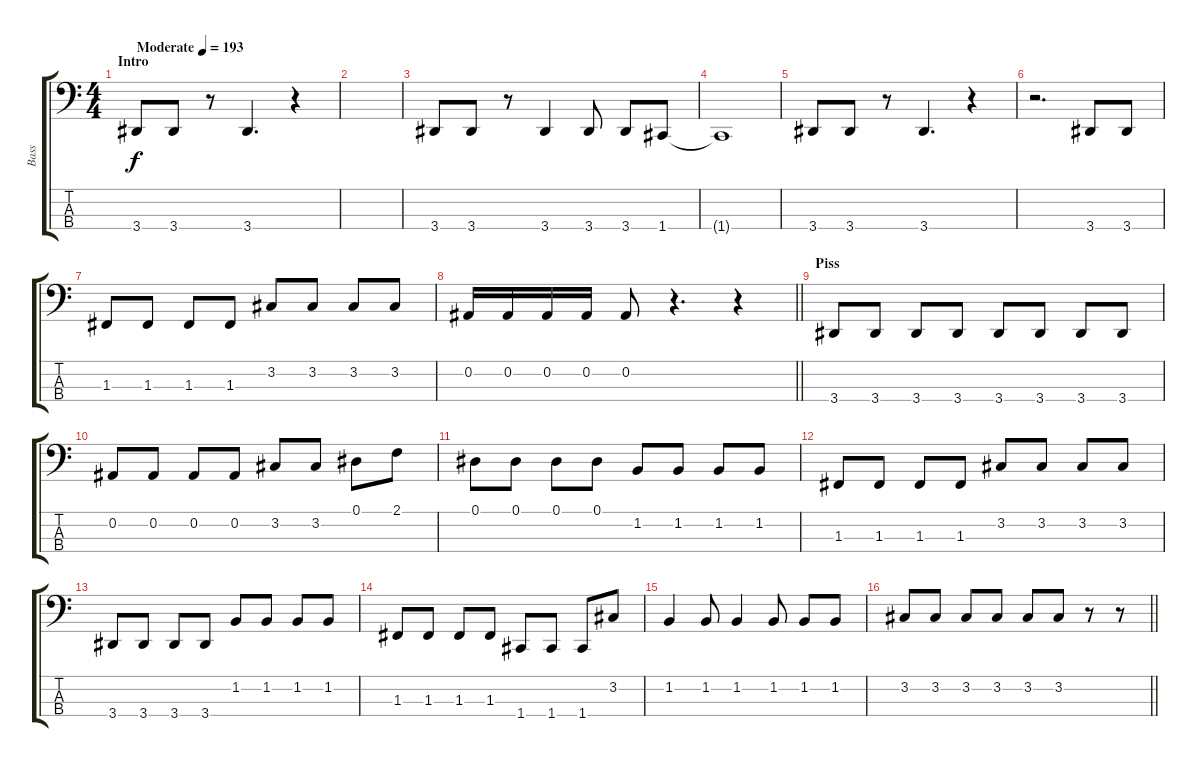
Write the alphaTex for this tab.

\track ("Bass" "Bass") {instrument electricbasspick}
\staff {score tabs}
\tuning (Eb2 Bb1 F1 C1) {hide}
\ts (4 4)
\section ("" "Intro")
\tempo (193 "Moderate")
\clef f4
\ks c
3.4.8{dy f instrument electricbasspick} 3.4.8 r.8 3.4.4{d} r.4 |
|
3.4.8 3.4.8 r.8 3.4.4 3.4.8 3.4.8 1.4.8 |
1.4{t}.1 |
3.4.8 3.4.8 r.8 3.4.4{d} r.4 |
r.2{d} 3.4.8 3.4.8 |
1.3.8 1.3.8 1.3.8 1.3.8 3.2.8 3.2.8 3.2.8 3.2.8 |
\barLineRight lightlight
0.2.16 0.2.16 0.2.16 0.2.16 0.2.8 r.4{d} r.4 |
\section ("" "Piss")
3.4.8 3.4.8 3.4.8 3.4.8 3.4.8 3.4.8 3.4.8 3.4.8 |
0.2.8 0.2.8 0.2.8 0.2.8 3.2.8 3.2.8 0.1.8 2.1.8 |
0.1.8 0.1.8 0.1.8 0.1.8 1.2.8 1.2.8 1.2.8 1.2.8 |
1.3.8 1.3.8 1.3.8 1.3.8 3.2.8 3.2.8 3.2.8 3.2.8 |
3.4.8 3.4.8 3.4.8 3.4.8 1.2.8 1.2.8 1.2.8 1.2.8 |
1.3.8 1.3.8 1.3.8 1.3.8 1.4.8 1.4.8 1.4.8 3.2.8 |
1.2.4 1.2.8 1.2.4 1.2.8 1.2.8 1.2.8 |
\barLineRight lightlight
3.2.8 3.2.8 3.2.8 3.2.8 3.2.8 3.2.8 r.8 r.8
